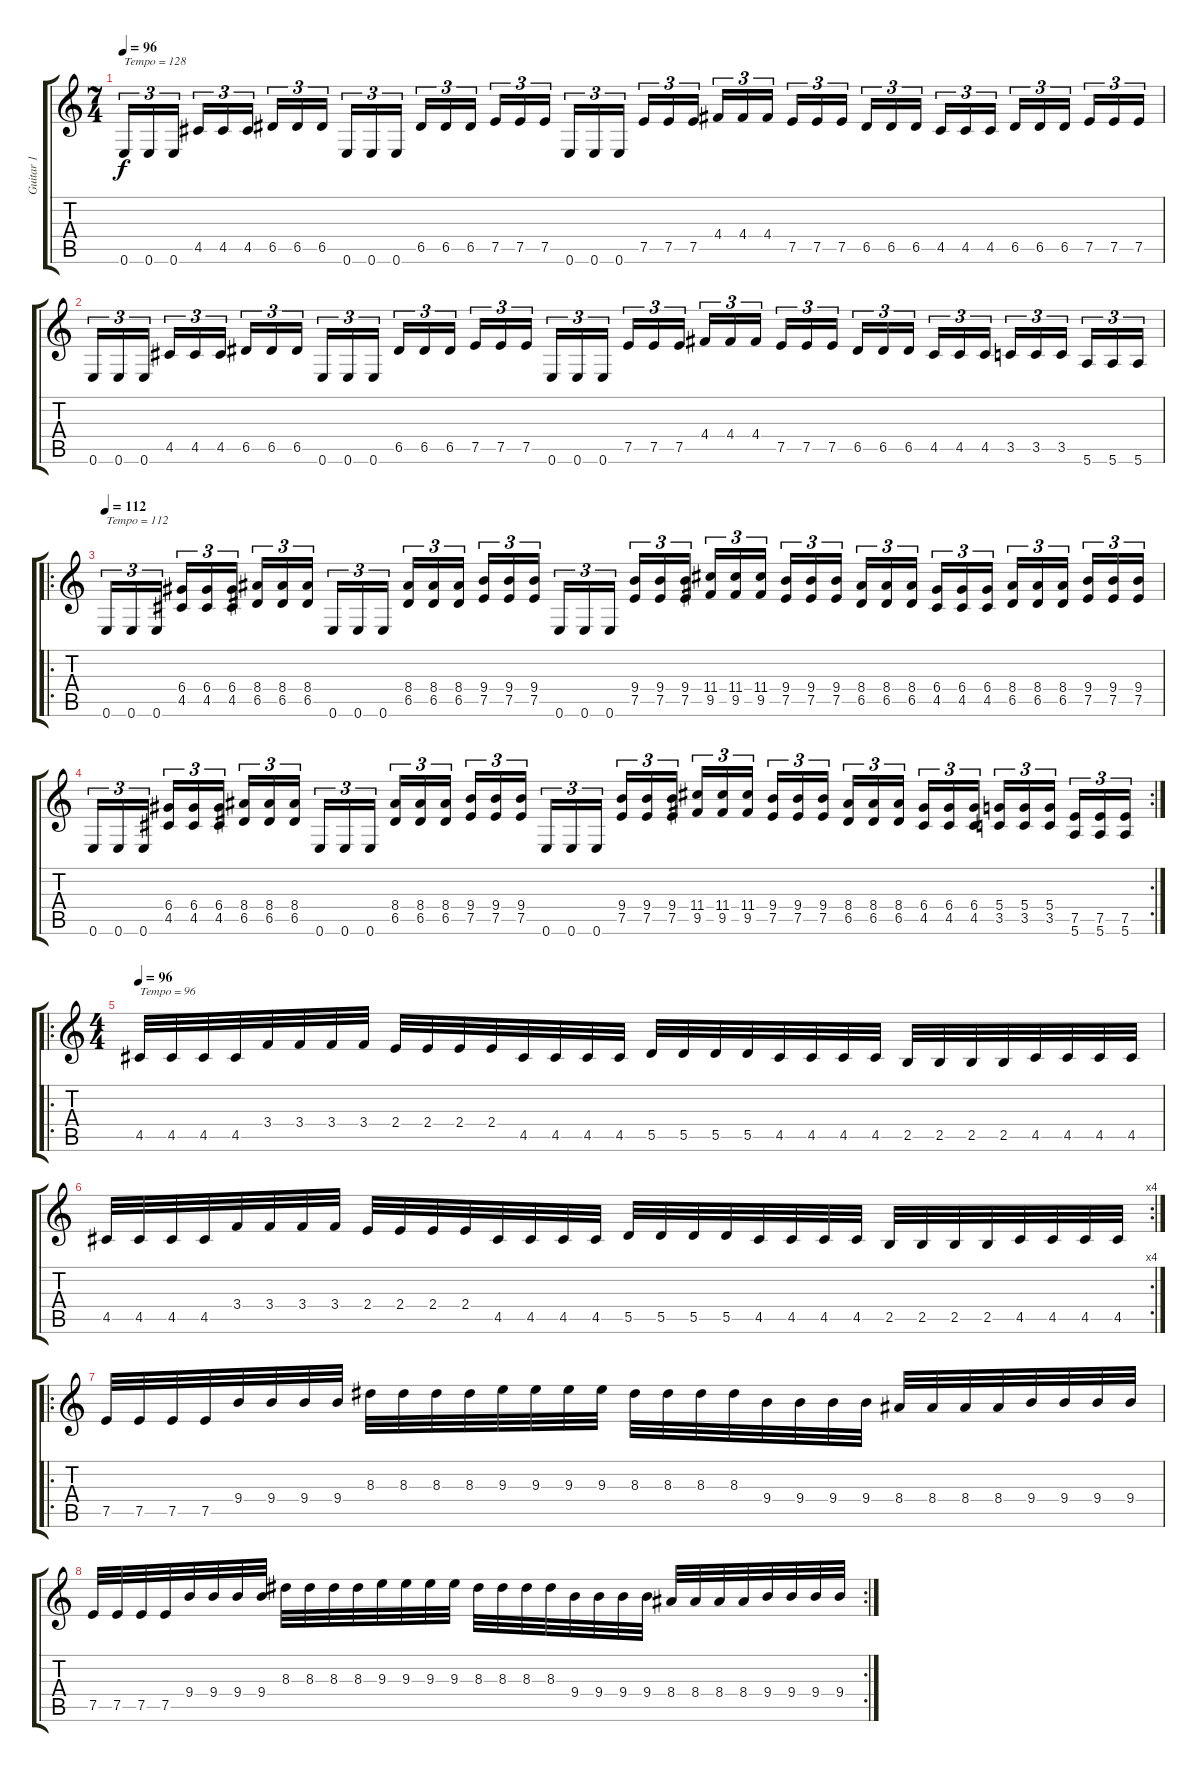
\track ("Guitar 1" "Guitar 1") {instrument distortionguitar}
\staff {score tabs}
\tuning (E4 B3 G3 D3 A2 E2) {hide}
\ts (7 4)
\tempo 96
\tempo 128
\tempo 96
\clef g2
\ks c
0.6.16{tu (3 2) txt "Tempo = 128" dy f instrument distortionguitar} 0.6.16{tu (3 2)} 0.6.16{tu (3 2)} 4.5.16{tu (3 2)} 4.5.16{tu (3 2)} 4.5.16{tu (3 2)} 6.5.16{tu (3 2)} 6.5.16{tu (3 2)} 6.5.16{tu (3 2)} 0.6.16{tu (3 2)} 0.6.16{tu (3 2)} 0.6.16{tu (3 2)} 6.5.16{tu (3 2)} 6.5.16{tu (3 2)} 6.5.16{tu (3 2)} 7.5.16{tu (3 2)} 7.5.16{tu (3 2)} 7.5.16{tu (3 2)} 0.6.16{tu (3 2)} 0.6.16{tu (3 2)} 0.6.16{tu (3 2)} 7.5.16{tu (3 2)} 7.5.16{tu (3 2)} 7.5.16{tu (3 2)} 4.4.16{tu (3 2)} 4.4.16{tu (3 2)} 4.4.16{tu (3 2)} 7.5.16{tu (3 2)} 7.5.16{tu (3 2)} 7.5.16{tu (3 2)} 6.5.16{tu (3 2)} 6.5.16{tu (3 2)} 6.5.16{tu (3 2)} 4.5.16{tu (3 2)} 4.5.16{tu (3 2)} 4.5.16{tu (3 2)} 6.5.16{tu (3 2)} 6.5.16{tu (3 2)} 6.5.16{tu (3 2)} 7.5.16{tu (3 2)} 7.5.16{tu (3 2)} 7.5.16{tu (3 2)} |
0.6.16{tu (3 2)} 0.6.16{tu (3 2)} 0.6.16{tu (3 2)} 4.5.16{tu (3 2)} 4.5.16{tu (3 2)} 4.5.16{tu (3 2)} 6.5.16{tu (3 2)} 6.5.16{tu (3 2)} 6.5.16{tu (3 2)} 0.6.16{tu (3 2)} 0.6.16{tu (3 2)} 0.6.16{tu (3 2)} 6.5.16{tu (3 2)} 6.5.16{tu (3 2)} 6.5.16{tu (3 2)} 7.5.16{tu (3 2)} 7.5.16{tu (3 2)} 7.5.16{tu (3 2)} 0.6.16{tu (3 2)} 0.6.16{tu (3 2)} 0.6.16{tu (3 2)} 7.5.16{tu (3 2)} 7.5.16{tu (3 2)} 7.5.16{tu (3 2)} 4.4.16{tu (3 2)} 4.4.16{tu (3 2)} 4.4.16{tu (3 2)} 7.5.16{tu (3 2)} 7.5.16{tu (3 2)} 7.5.16{tu (3 2)} 6.5.16{tu (3 2)} 6.5.16{tu (3 2)} 6.5.16{tu (3 2)} 4.5.16{tu (3 2)} 4.5.16{tu (3 2)} 4.5.16{tu (3 2)} 3.5.16{tu (3 2)} 3.5.16{tu (3 2)} 3.5.16{tu (3 2)} 5.6.16{tu (3 2)} 5.6.16{tu (3 2)} 5.6.16{tu (3 2)} |
\ro
\tempo 112
0.6.16{tu (3 2) txt "Tempo = 112"} 0.6.16{tu (3 2)} 0.6.16{tu (3 2)} (6.4 4.5).16{tu (3 2)} (6.4 4.5).16{tu (3 2)} (6.4 4.5).16{tu (3 2)} (8.4 6.5).16{tu (3 2)} (8.4 6.5).16{tu (3 2)} (8.4 6.5).16{tu (3 2)} 0.6.16{tu (3 2)} 0.6.16{tu (3 2)} 0.6.16{tu (3 2)} (8.4 6.5).16{tu (3 2)} (8.4 6.5).16{tu (3 2)} (8.4 6.5).16{tu (3 2)} (9.4 7.5).16{tu (3 2)} (9.4 7.5).16{tu (3 2)} (9.4 7.5).16{tu (3 2)} 0.6.16{tu (3 2)} 0.6.16{tu (3 2)} 0.6.16{tu (3 2)} (9.4 7.5).16{tu (3 2)} (9.4 7.5).16{tu (3 2)} (9.4 7.5).16{tu (3 2)} (11.4 9.5).16{tu (3 2)} (11.4 9.5).16{tu (3 2)} (11.4 9.5).16{tu (3 2)} (9.4 7.5).16{tu (3 2)} (9.4 7.5).16{tu (3 2)} (9.4 7.5).16{tu (3 2)} (8.4 6.5).16{tu (3 2)} (8.4 6.5).16{tu (3 2)} (8.4 6.5).16{tu (3 2)} (6.4 4.5).16{tu (3 2)} (6.4 4.5).16{tu (3 2)} (6.4 4.5).16{tu (3 2)} (8.4 6.5).16{tu (3 2)} (8.4 6.5).16{tu (3 2)} (8.4 6.5).16{tu (3 2)} (9.4 7.5).16{tu (3 2)} (9.4 7.5).16{tu (3 2)} (9.4 7.5).16{tu (3 2)} |
\rc 2
0.6.16{tu (3 2)} 0.6.16{tu (3 2)} 0.6.16{tu (3 2)} (6.4 4.5).16{tu (3 2)} (6.4 4.5).16{tu (3 2)} (6.4 4.5).16{tu (3 2)} (8.4 6.5).16{tu (3 2)} (8.4 6.5).16{tu (3 2)} (8.4 6.5).16{tu (3 2)} 0.6.16{tu (3 2)} 0.6.16{tu (3 2)} 0.6.16{tu (3 2)} (8.4 6.5).16{tu (3 2)} (8.4 6.5).16{tu (3 2)} (8.4 6.5).16{tu (3 2)} (9.4 7.5).16{tu (3 2)} (9.4 7.5).16{tu (3 2)} (9.4 7.5).16{tu (3 2)} 0.6.16{tu (3 2)} 0.6.16{tu (3 2)} 0.6.16{tu (3 2)} (9.4 7.5).16{tu (3 2)} (9.4 7.5).16{tu (3 2)} (9.4 7.5).16{tu (3 2)} (11.4 9.5).16{tu (3 2)} (11.4 9.5).16{tu (3 2)} (11.4 9.5).16{tu (3 2)} (9.4 7.5).16{tu (3 2)} (9.4 7.5).16{tu (3 2)} (9.4 7.5).16{tu (3 2)} (8.4 6.5).16{tu (3 2)} (8.4 6.5).16{tu (3 2)} (8.4 6.5).16{tu (3 2)} (6.4 4.5).16{tu (3 2)} (6.4 4.5).16{tu (3 2)} (6.4 4.5).16{tu (3 2)} (5.4 3.5).16{tu (3 2)} (5.4 3.5).16{tu (3 2)} (5.4 3.5).16{tu (3 2)} (7.5 5.6).16{tu (3 2)} (7.5 5.6).16{tu (3 2)} (7.5 5.6).16{tu (3 2)} |
\ro
\ts (4 4)
\tempo 96
4.5.32{txt "Tempo = 96"} 4.5.32 4.5.32 4.5.32 3.4.32 3.4.32 3.4.32 3.4.32 2.4.32 2.4.32 2.4.32 2.4.32 4.5.32 4.5.32 4.5.32 4.5.32 5.5.32 5.5.32 5.5.32 5.5.32 4.5.32 4.5.32 4.5.32 4.5.32 2.5.32 2.5.32 2.5.32 2.5.32 4.5.32 4.5.32 4.5.32 4.5.32 |
\rc 4
4.5.32 4.5.32 4.5.32 4.5.32 3.4.32 3.4.32 3.4.32 3.4.32 2.4.32 2.4.32 2.4.32 2.4.32 4.5.32 4.5.32 4.5.32 4.5.32 5.5.32 5.5.32 5.5.32 5.5.32 4.5.32 4.5.32 4.5.32 4.5.32 2.5.32 2.5.32 2.5.32 2.5.32 4.5.32 4.5.32 4.5.32 4.5.32 |
\ro
7.5.32 7.5.32 7.5.32 7.5.32 9.4.32 9.4.32 9.4.32 9.4.32 8.3.32 8.3.32 8.3.32 8.3.32 9.3.32 9.3.32 9.3.32 9.3.32 8.3.32 8.3.32 8.3.32 8.3.32 9.4.32 9.4.32 9.4.32 9.4.32 8.4.32 8.4.32 8.4.32 8.4.32 9.4.32 9.4.32 9.4.32 9.4.32 |
\rc 2
7.5.32 7.5.32 7.5.32 7.5.32 9.4.32 9.4.32 9.4.32 9.4.32 8.3.32 8.3.32 8.3.32 8.3.32 9.3.32 9.3.32 9.3.32 9.3.32 8.3.32 8.3.32 8.3.32 8.3.32 9.4.32 9.4.32 9.4.32 9.4.32 8.4.32 8.4.32 8.4.32 8.4.32 9.4.32 9.4.32 9.4.32 9.4.32
